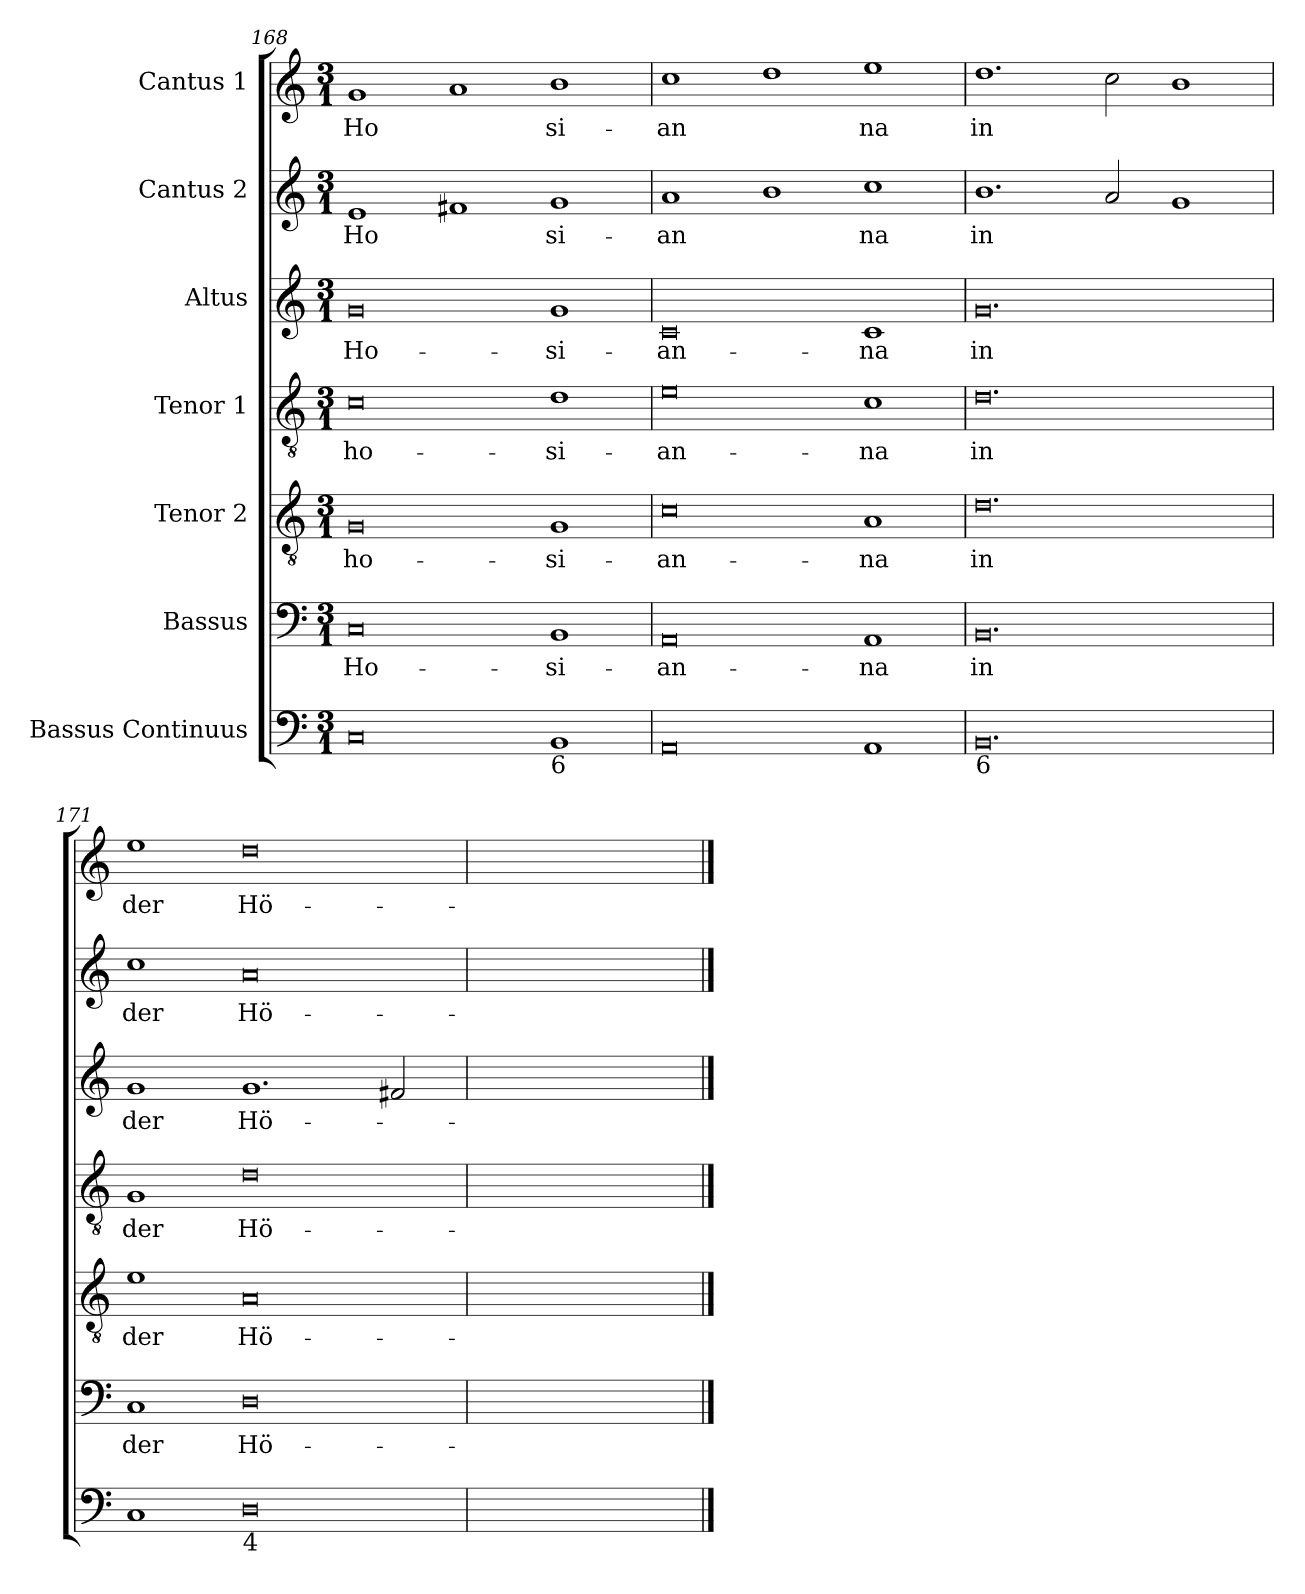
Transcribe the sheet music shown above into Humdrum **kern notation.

**kern	**kern	**text	**kern	**text	**kern	**text	**kern	**text	**kern	**text	**kern	**text
*part7	*part6	*part6	*part5	*part5	*part4	*part4	*part3	*part3	*part2	*part2	*part1	*part1
*staff7	*staff6	*staff6	*staff5	*staff5	*staff4	*staff4	*staff3	*staff3	*staff2	*staff2	*staff1	*staff1
*I"Bassus Continuus	*I"Bassus	*	*I"Tenor 2	*	*I"Tenor 1	*	*I"Altus	*	*I"Cantus 2	*	*I"Cantus 1	*
*clefF4	*clefF4	*	*clefGv2	*	*clefGv2	*	*clefG2	*	*clefG2	*	*clefG2	*
*k[]	*k[]	*	*k[]	*	*k[]	*	*k[]	*	*k[]	*	*k[]	*
*C:	*C:	*	*C:	*	*C:	*	*C:	*	*C:	*	*C:	*
*M3/1	*M3/1	*	*M3/1	*	*M3/1	*	*M3/1	*	*M3/1	*	*M3/1	*
=168	=168	=168	=168	=168	=168	=168	=168	=168	=168	=168	=168	=168
!	!	!LO:LY:b	!	!LO:LY:b	!	!LO:LY:b	!	!LO:LY:b	!	!LO:LY:b	!	!LO:LY:b
0C	0C	Ho-	0G	ho-	0c	ho-	0g	Ho-	1e	Ho	1g	Ho
!	!	!	!	!	!	!	!	!	!	!LO:LY:b	!	!LO:LY:b
.	.	.	.	.	.	.	.	.	1f#X	-	1a	-
!LO:TX:b:t=6	!	!	!	!	!	!	!	!	!	!	!	!
!	!	!LO:LY:b	!	!LO:LY:b	!	!LO:LY:b	!	!LO:LY:b	!	!LO:LY:b	!	!LO:LY:b
1BB	1BB	-si-	1G	-si-	1d	-si-	1g	-si-	1g	si-	1b	si-
=169	=169	=169	=169	=169	=169	=169	=169	=169	=169	=169	=169	=169
!	!	!LO:LY:b	!	!LO:LY:b	!	!LO:LY:b	!	!LO:LY:b	!	!LO:LY:b	!	!LO:LY:b
0AA	0AA	-an-	0c	-an-	0e	-an-	0c	-an-	1a	-an	1cc	-an
!	!	!	!	!	!	!	!	!	!	!LO:LY:b	!	!LO:LY:b
.	.	.	.	.	.	.	.	.	1b	-	1dd	-
!	!	!LO:LY:b	!	!LO:LY:b	!	!LO:LY:b	!	!LO:LY:b	!	!LO:LY:b	!	!LO:LY:b
1AA	1AA	-na	1A	-na	1c	-na	1c	-na	1cc	na	1ee	na
=170	=170	=170	=170	=170	=170	=170	=170	=170	=170	=170	=170	=170
!LO:TX:b:t=6	!	!	!	!	!	!	!	!	!	!	!	!
!	!	!LO:LY:b	!	!LO:LY:b	!	!LO:LY:b	!	!LO:LY:b	!	!LO:LY:b	!	!LO:LY:b
0.BB	0.BB	in	0.d	in	0.d	in	0.g	in	1.b	in	1.dd	in
.	.	.	.	.	.	.	.	.	2a	.	2cc	.
.	.	.	.	.	.	.	.	.	1g	.	1b	.
=171	=171	=171	=171	=171	=171	=171	=171	=171	=171	=171	=171	=171
!	!	!LO:LY:b	!	!LO:LY:b	!	!LO:LY:b	!	!LO:LY:b	!	!LO:LY:b	!	!LO:LY:b
1C	1C	der	1e	der	1G	der	1g	der	1cc	der	1ee	der
!LO:TX:b:t=4	!	!	!	!	!	!	!	!	!	!	!	!
!	!	!LO:LY:b	!	!LO:LY:b	!	!LO:LY:b	!	!LO:LY:b	!	!LO:LY:b	!	!LO:LY:b
0D	0D	Hö-	0A	Hö-	0d	Hö-	1.g	Hö-	0a	Hö-	0dd	Hö-
.	.	.	.	.	.	.	2f#X	.	.	.	.	.
=172	=172	=172	=172	=172	=172	=172	=172	=172	=172	=172	=172	=172
!	!	!LO:LY:b	!	!LO:LY:b	!	!LO:LY:b	!	!LO:LY:b	!	!LO:LY:b	!	!LO:LY:b
0.GGyy	0.GGyy	-he!	0.Gyy	-he!	0.dyy	-he!	0.gyy	-he!	0.byy	-he!	0.ddyy	-he.
==	==	==	==	==	==	==	==	==	==	==	==	==
*-	*-	*-	*-	*-	*-	*-	*-	*-	*-	*-	*-	*-
